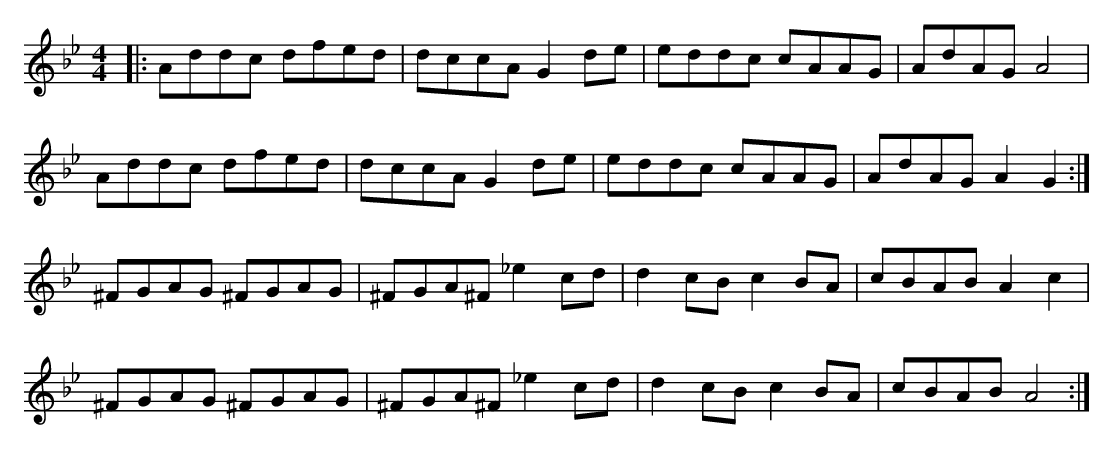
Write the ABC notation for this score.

X:1
M:4/4
K:Gmin
|:Addc dfed|dccA G2de|eddc cAAG|AdAG A4|
Addc dfed|dccA G2de|eddc cAAG|AdAG A2 G2:|
^FGAG ^FGAG|^FGA^F _e2 cd|d2 cB c2 BA|cBAB A2 c2|
^FGAG ^FGAG|^FGA^F _e2 cd|d2 cB c2 BA|cBAB A4:|
